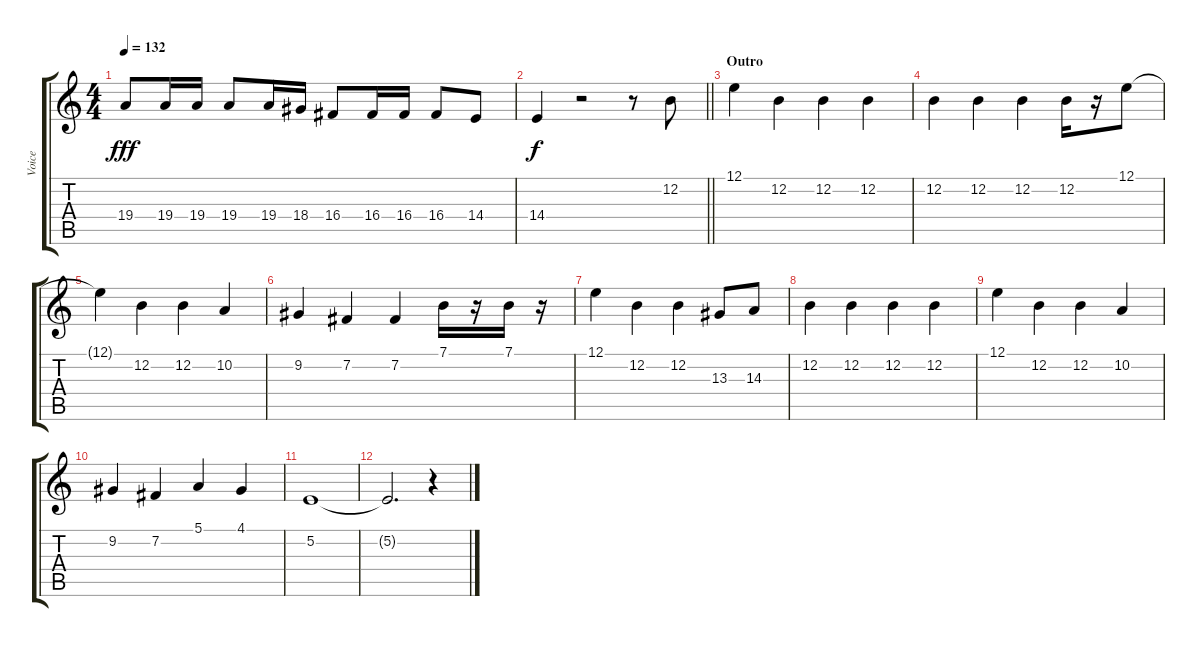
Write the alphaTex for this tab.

\track ("Voice" "Voice") {instrument baritonesax}
\staff {score tabs}
\tuning (E4 B3 G3 D3 A2 E2) {hide}
\ts (4 4)
\tempo 132
\clef g2
\ks c
19.4.8{dy fff} 19.4.16 19.4.16 19.4.8 19.4.16 18.4.16 16.4.8 16.4.16 16.4.16 16.4.8 14.4.8 |
\barLineRight lightlight
14.4.4{dy f} r.2 r.8 12.2.8 |
\section ("" "Outro")
12.1.4 12.2.4 12.2.4 12.2.4 |
12.2.4 12.2.4 12.2.4 12.2.16 r.16 12.1.8 |
12.1{t}.4 12.2.4 12.2.4 10.2.4 |
9.2.4 7.2.4 7.2.4 7.1.16 r.16 7.1.16 r.16 |
12.1.4 12.2.4 12.2.4 13.3.8 14.3.8 |
12.2.4 12.2.4 12.2.4 12.2.4 |
12.1.4 12.2.4 12.2.4 10.2.4 |
9.2.4 7.2.4 5.1.4 4.1.4 |
5.2.1 |
5.2{t}.2{d} r.4
